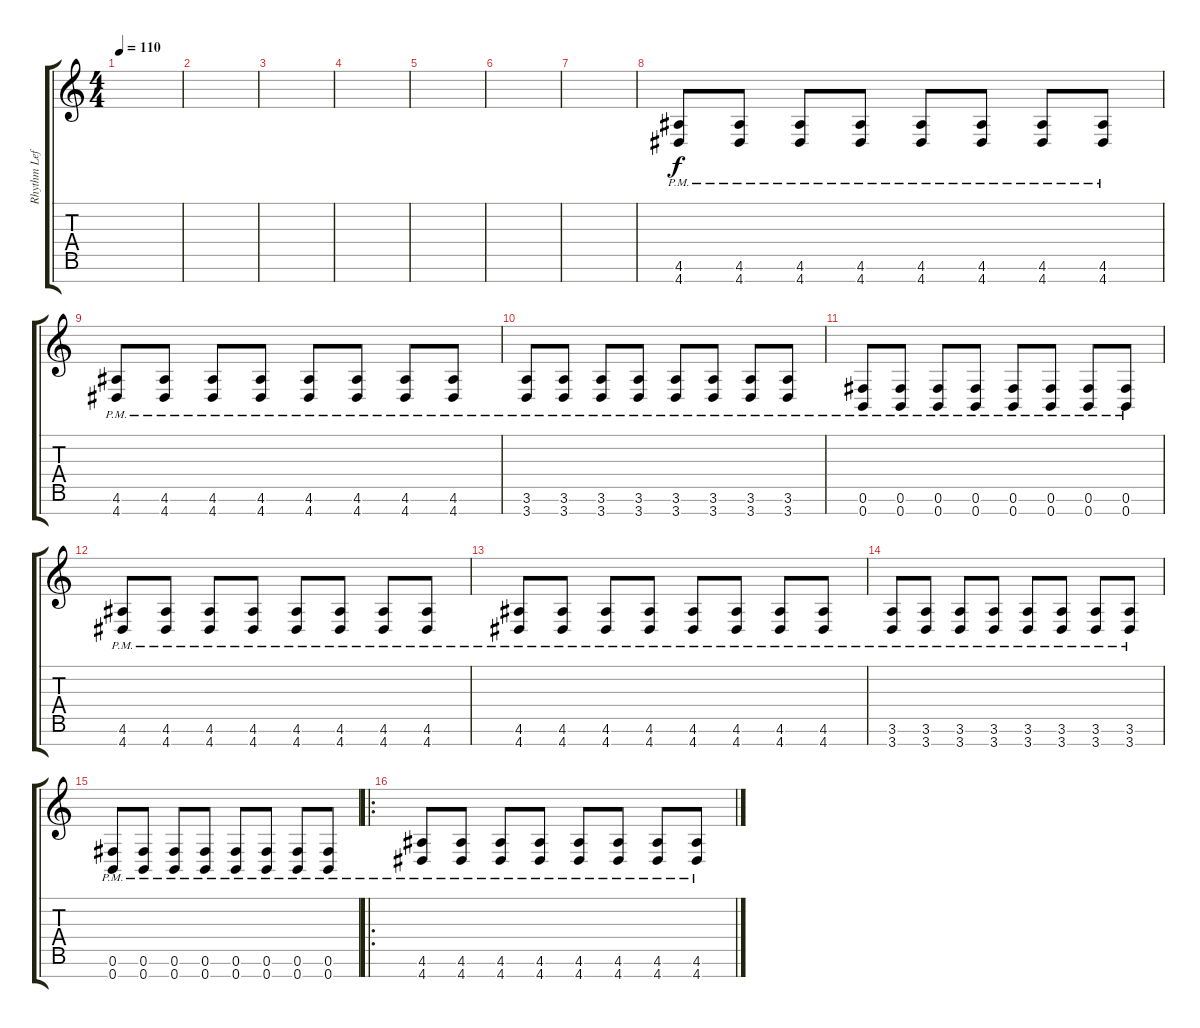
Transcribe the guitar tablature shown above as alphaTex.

\track ("Rhythm Left" "Rhythm Lef") {instrument distortionguitar}
\staff {score tabs}
\tuning (Gb4 Db4 Ab3 E3 B2 Gb2 B1) {hide}
\ts (4 4)
\tempo 110
\clef g2
\ks c
|
|
|
|
|
|
|
(4.6{pm} 4.7{pm}).8 (4.6{pm} 4.7{pm}).8 (4.6{pm} 4.7{pm}).8 (4.6{pm} 4.7{pm}).8 (4.6{pm} 4.7{pm}).8 (4.6{pm} 4.7{pm}).8 (4.6{pm} 4.7{pm}).8 (4.6{pm} 4.7{pm}).8 |
(4.6{pm} 4.7{pm}).8 (4.6{pm} 4.7{pm}).8 (4.6{pm} 4.7{pm}).8 (4.6{pm} 4.7{pm}).8 (4.6{pm} 4.7{pm}).8 (4.6{pm} 4.7{pm}).8 (4.6{pm} 4.7{pm}).8 (4.6{pm} 4.7{pm}).8 |
(3.6{pm} 3.7{pm}).8 (3.6{pm} 3.7{pm}).8 (3.6{pm} 3.7{pm}).8 (3.6{pm} 3.7{pm}).8 (3.6{pm} 3.7{pm}).8 (3.6{pm} 3.7{pm}).8 (3.6{pm} 3.7{pm}).8 (3.6{pm} 3.7{pm}).8 |
(0.6{pm} 0.7{pm}).8 (0.6{pm} 0.7{pm}).8 (0.6{pm} 0.7{pm}).8 (0.6{pm} 0.7{pm}).8 (0.6{pm} 0.7{pm}).8 (0.6{pm} 0.7{pm}).8 (0.6{pm} 0.7{pm}).8 (0.6{pm} 0.7{pm}).8 |
(4.6{pm} 4.7{pm}).8 (4.6{pm} 4.7{pm}).8 (4.6{pm} 4.7{pm}).8 (4.6{pm} 4.7{pm}).8 (4.6{pm} 4.7{pm}).8 (4.6{pm} 4.7{pm}).8 (4.6{pm} 4.7{pm}).8 (4.6{pm} 4.7{pm}).8 |
(4.6{pm} 4.7{pm}).8 (4.6{pm} 4.7{pm}).8 (4.6{pm} 4.7{pm}).8 (4.6{pm} 4.7{pm}).8 (4.6{pm} 4.7{pm}).8 (4.6{pm} 4.7{pm}).8 (4.6{pm} 4.7{pm}).8 (4.6{pm} 4.7{pm}).8 |
(3.6{pm} 3.7{pm}).8 (3.6{pm} 3.7{pm}).8 (3.6{pm} 3.7{pm}).8 (3.6{pm} 3.7{pm}).8 (3.6{pm} 3.7{pm}).8 (3.6{pm} 3.7{pm}).8 (3.6{pm} 3.7{pm}).8 (3.6{pm} 3.7{pm}).8 |
(0.6{pm} 0.7{pm}).8 (0.6{pm} 0.7{pm}).8 (0.6{pm} 0.7{pm}).8 (0.6{pm} 0.7{pm}).8 (0.6{pm} 0.7{pm}).8 (0.6{pm} 0.7{pm}).8 (0.6{pm} 0.7{pm}).8 (0.6{pm} 0.7{pm}).8 |
\ro
(4.6{pm} 4.7{pm}).8 (4.6{pm} 4.7{pm}).8 (4.6{pm} 4.7{pm}).8 (4.6{pm} 4.7{pm}).8 (4.6{pm} 4.7{pm}).8 (4.6{pm} 4.7{pm}).8 (4.6{pm} 4.7{pm}).8 (4.6{pm} 4.7{pm}).8
